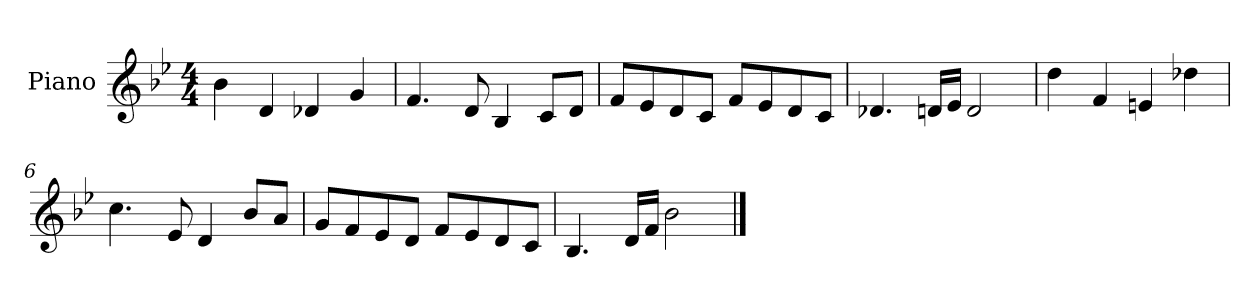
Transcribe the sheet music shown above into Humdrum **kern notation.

**kern
*part1
*staff1
*I"Piano
*I'Pno.
*clefG2
*k[b-e-]
*M4/4
*MM120
=1
4b-\
4d/
4d-X/
4g/
=2
4.f/
8d/
4B-/
8c/L
8d/J
=3
8f/L
8e-/
8d/
8c/J
8f/L
8e-/
8d/
8c/J
=4
4.d-X/
16dn/LL
16e-/JJ
2d/
=5
4dd\
4f/
4en/
4dd-X\
=6
4.cc\
8e-/
4d/
8b-/L
8a/J
!!LO:LB:g=z
=7
8g/L
8f/
8e-/
8d/J
8f/L
8e-/
8d/
8c/J
=8
4.B-/
16d/LL
16f/JJ
2b-\
==
*-
